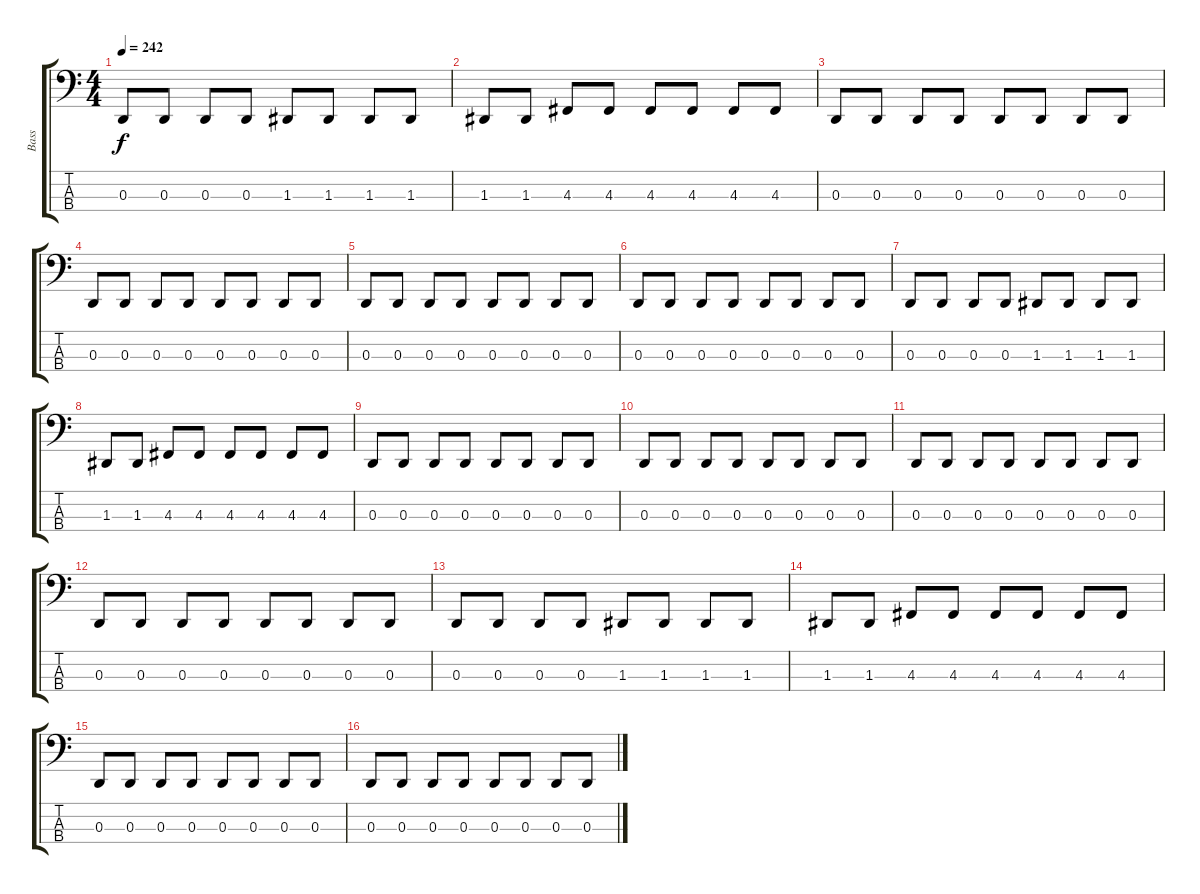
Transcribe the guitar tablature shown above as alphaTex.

\track ("Bass" "Bass") {instrument slapbass1}
\staff {score tabs}
\tuning (C2 G1 D1 A0) {hide}
\ts (4 4)
\tempo 242
\clef f4
\ks c
0.3.8{dy f} 0.3.8 0.3.8 0.3.8 1.3.8 1.3.8 1.3.8 1.3.8 |
1.3.8 1.3.8 4.3.8 4.3.8 4.3.8 4.3.8 4.3.8 4.3.8 |
0.3.8 0.3.8 0.3.8 0.3.8 0.3.8 0.3.8 0.3.8 0.3.8 |
0.3.8 0.3.8 0.3.8 0.3.8 0.3.8 0.3.8 0.3.8 0.3.8 |
0.3.8 0.3.8 0.3.8 0.3.8 0.3.8 0.3.8 0.3.8 0.3.8 |
0.3.8 0.3.8 0.3.8 0.3.8 0.3.8 0.3.8 0.3.8 0.3.8 |
0.3.8 0.3.8 0.3.8 0.3.8 1.3.8 1.3.8 1.3.8 1.3.8 |
1.3.8 1.3.8 4.3.8 4.3.8 4.3.8 4.3.8 4.3.8 4.3.8 |
0.3.8 0.3.8 0.3.8 0.3.8 0.3.8 0.3.8 0.3.8 0.3.8 |
0.3.8 0.3.8 0.3.8 0.3.8 0.3.8 0.3.8 0.3.8 0.3.8 |
0.3.8 0.3.8 0.3.8 0.3.8 0.3.8 0.3.8 0.3.8 0.3.8 |
0.3.8 0.3.8 0.3.8 0.3.8 0.3.8 0.3.8 0.3.8 0.3.8 |
0.3.8 0.3.8 0.3.8 0.3.8 1.3.8 1.3.8 1.3.8 1.3.8 |
1.3.8 1.3.8 4.3.8 4.3.8 4.3.8 4.3.8 4.3.8 4.3.8 |
0.3.8 0.3.8 0.3.8 0.3.8 0.3.8 0.3.8 0.3.8 0.3.8 |
0.3.8 0.3.8 0.3.8 0.3.8 0.3.8 0.3.8 0.3.8 0.3.8
